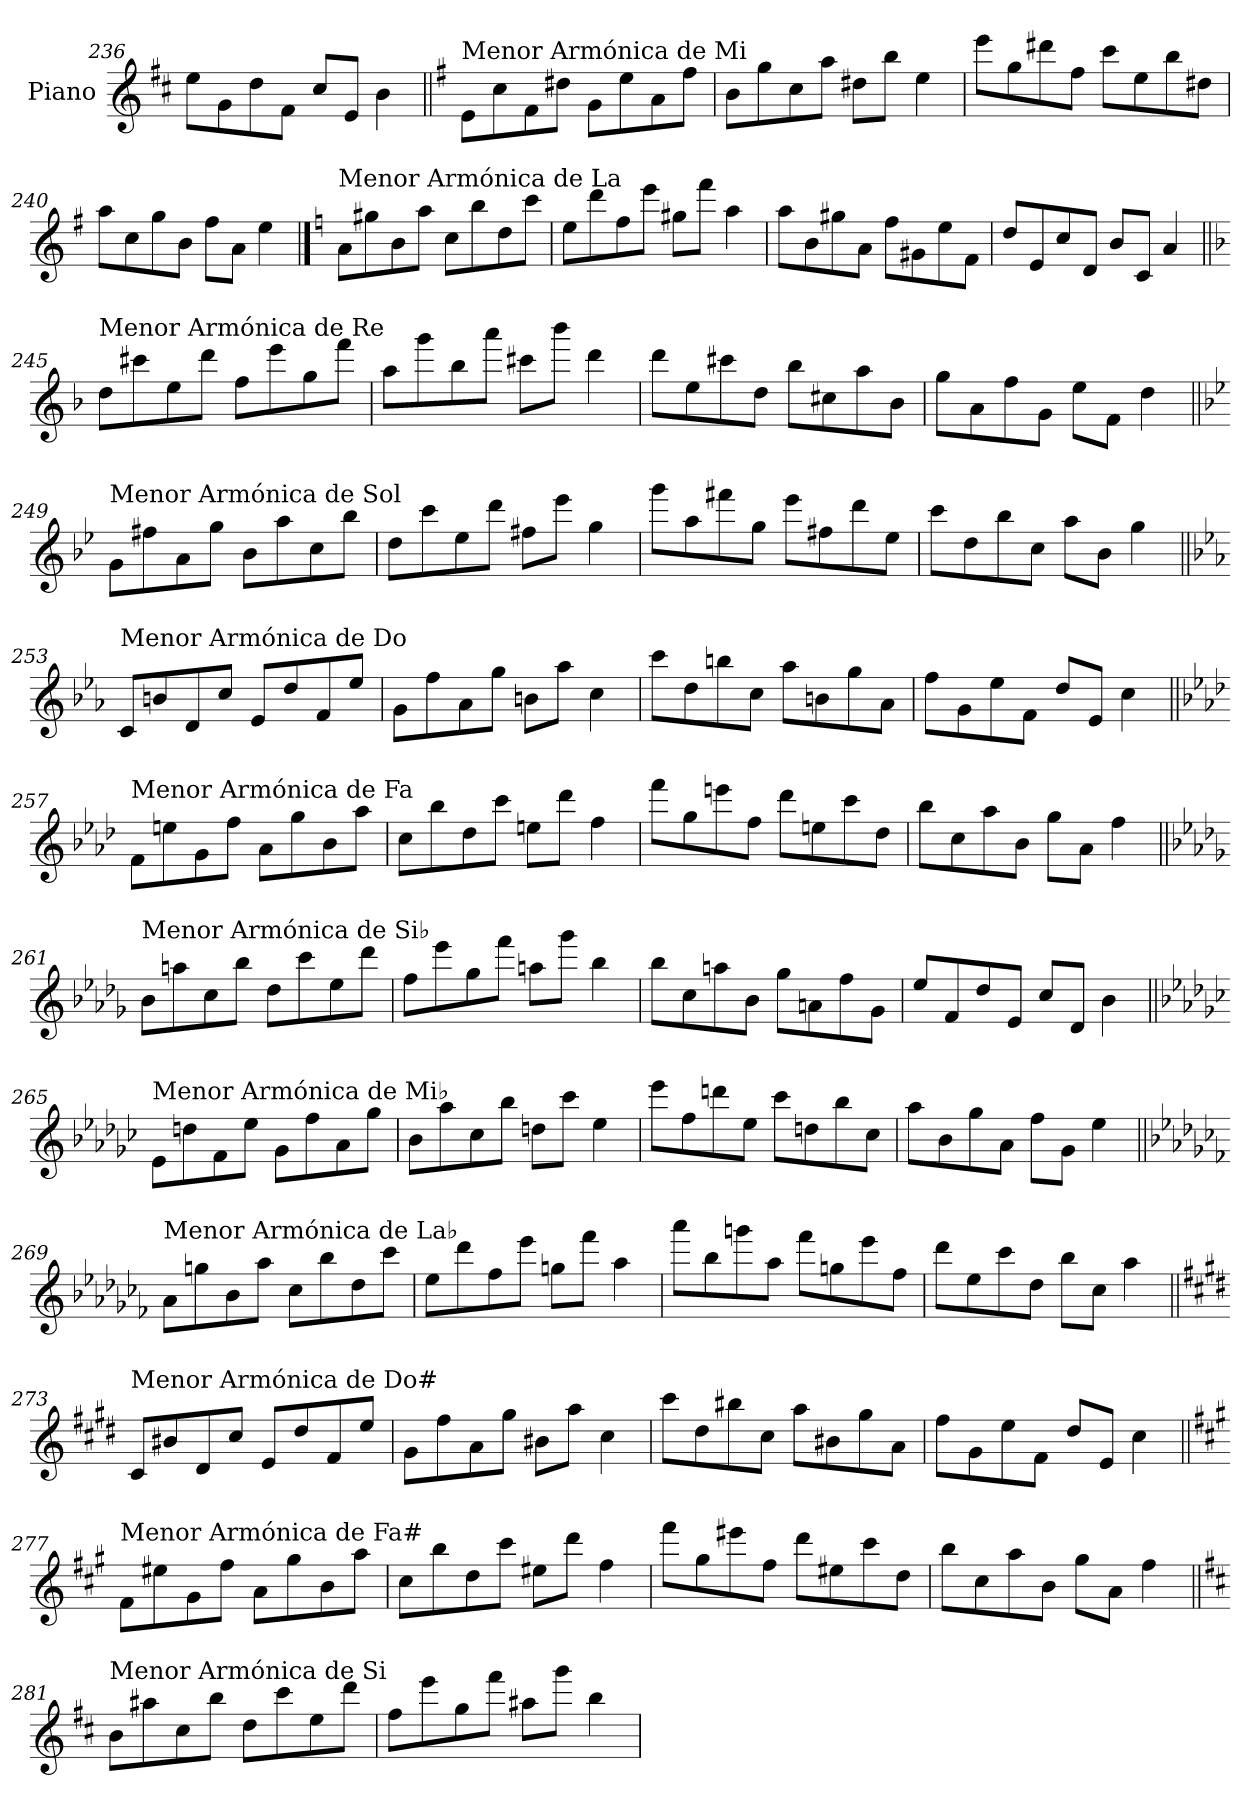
**kern
*part1
*staff1
*I"Piano
*I'Pno.
*clefG2
*k[f#c#]
=236
8ee\L
8g\
8dd\
8f#\J
8cc#/L
8e/J
4b\
!!LO:LB:g=z
=237||
*k[f#]
!LO:TX:a:t=Menor Armónica de Mi
8e\L
8cc\
8f#\
8dd#X\J
8g\L
8ee\
8a\
8ff#\J
=238
8b\L
8gg\
8cc\
8aa\J
8dd#X\L
8bb\J
4ee\
=239
8eee\L
8gg\
8ddd#X\
8ff#\J
8ccc\L
8ee\
8bb\
8dd#X\J
=240
8aa\L
8cc\
8gg\
8b\J
8ff#\L
8a\J
4ee\
!!LO:PB:g=z
==241
*k[]
!LO:TX:a:t=Menor Armónica de La
8a\L
8gg#X\
8b\
8aa\J
8cc\L
8bb\
8dd\
8ccc\J
=242
8ee\L
8ddd\
8ff\
8eee\J
8gg#X\L
8fff\J
4aa\
=243
8aa\L
8b\
8gg#X\
8a\J
8ff\L
8g#X\
8ee\
8f\J
=244
8dd/L
8e/
8cc/
8d/J
8b/L
8c/J
4a/
!!LO:LB:g=z
=245||
*k[b-]
!LO:TX:a:t=Menor Armónica de Re
8dd\L
8ccc#X\
8ee\
8ddd\J
8ff\L
8eee\
8gg\
8fff\J
=246
8aa\L
8ggg\
8bb-\
8aaa\J
8ccc#X\L
8bbb-\J
4ddd\
=247
8ddd\L
8ee\
8ccc#X\
8dd\J
8bb-\L
8cc#X\
8aa\
8b-\J
=248
8gg\L
8a\
8ff\
8g\J
8ee\L
8f\J
4dd\
!!LO:LB:g=z
=249||
*k[b-e-]
!LO:TX:a:t=Menor Armónica de Sol
8g\L
8ff#X\
8a\
8gg\J
8b-\L
8aa\
8cc\
8bb-\J
=250
8dd\L
8ccc\
8ee-\
8ddd\J
8ff#X\L
8eee-\J
4gg\
=251
8ggg\L
8aa\
8fff#X\
8gg\J
8eee-\L
8ff#X\
8ddd\
8ee-\J
=252
8ccc\L
8dd\
8bb-\
8cc\J
8aa\L
8b-\J
4gg\
!!LO:LB:g=z
=253||
*k[b-e-a-]
!LO:TX:a:t=Menor Armónica de Do
8c/L
8bn/
8d/
8cc/J
8e-/L
8dd/
8f/
8ee-/J
=254
8g\L
8ff\
8a-\
8gg\J
8bn\L
8aa-\J
4cc\
=255
8ccc\L
8dd\
8bbn\
8cc\J
8aa-\L
8bn\
8gg\
8a-\J
=256
8ff\L
8g\
8ee-\
8f\J
8dd/L
8e-/J
4cc\
!!LO:LB:g=z
=257||
*k[b-e-a-d-]
!LO:TX:a:t=Menor Armónica de Fa
8f\L
8een\
8g\
8ff\J
8a-\L
8gg\
8b-\
8aa-\J
=258
8cc\L
8bb-\
8dd-\
8ccc\J
8een\L
8ddd-\J
4ff\
=259
8fff\L
8gg\
8eeen\
8ff\J
8ddd-\L
8een\
8ccc\
8dd-\J
=260
8bb-\L
8cc\
8aa-\
8b-\J
8gg\L
8a-\J
4ff\
!!LO:LB:g=z
=261||
*k[b-e-a-d-g-]
!LO:TX:a:t=Menor Armónica de Si♭
8b-\L
8aan\
8cc\
8bb-\J
8dd-\L
8ccc\
8ee-\
8ddd-\J
=262
8ff\L
8eee-\
8gg-\
8fff\J
8aan\L
8ggg-\J
4bb-\
=263
8bb-\L
8cc\
8aan\
8b-\J
8gg-\L
8an\
8ff\
8g-\J
=264
8ee-/L
8f/
8dd-/
8e-/J
8cc/L
8d-/J
4b-\
!!LO:PB:g=z
=265||
*k[b-e-a-d-g-c-]
!LO:TX:a:t=Menor Armónica de Mi♭
8e-\L
8ddn\
8f\
8ee-\J
8g-\L
8ff\
8a-\
8gg-\J
=266
8b-\L
8aa-\
8cc-\
8bb-\J
8ddn\L
8ccc-\J
4ee-\
=267
8eee-\L
8ff\
8dddn\
8ee-\J
8ccc-\L
8ddn\
8bb-\
8cc-\J
=268
8aa-\L
8b-\
8gg-\
8a-\J
8ff\L
8g-\J
4ee-\
!!LO:LB:g=z
=269||
*k[b-e-a-d-g-c-f-]
!LO:TX:a:t=Menor Armónica de La♭
8a-\L
8ggn\
8b-\
8aa-\J
8cc-\L
8bb-\
8dd-\
8ccc-\J
=270
8ee-\L
8ddd-\
8ff-\
8eee-\J
8ggn\L
8fff-\J
4aa-\
=271
8aaa-\L
8bb-\
8gggn\
8aa-\J
8fff-\L
8ggn\
8eee-\
8ff-\J
=272
8ddd-\L
8ee-\
8ccc-\
8dd-\J
8bb-\L
8cc-\J
4aa-\
!!LO:LB:g=z
=273||
*k[f#c#g#d#]
!LO:TX:a:t=Menor Armónica de Do#
8c#/L
8b#X/
8d#/
8cc#/J
8e/L
8dd#/
8f#/
8ee/J
=274
8g#\L
8ff#\
8a\
8gg#\J
8b#X\L
8aa\J
4cc#\
=275
8ccc#\L
8dd#\
8bb#X\
8cc#\J
8aa\L
8b#X\
8gg#\
8a\J
=276
8ff#\L
8g#\
8ee\
8f#\J
8dd#/L
8e/J
4cc#\
!!LO:LB:g=z
=277||
*k[f#c#g#]
!LO:TX:a:t=Menor Armónica de Fa#
8f#\L
8ee#X\
8g#\
8ff#\J
8a\L
8gg#\
8b\
8aa\J
=278
8cc#\L
8bb\
8dd\
8ccc#\J
8ee#X\L
8ddd\J
4ff#\
=279
8fff#\L
8gg#\
8eee#X\
8ff#\J
8ddd\L
8ee#X\
8ccc#\
8dd\J
=280
8bb\L
8cc#\
8aa\
8b\J
8gg#\L
8a\J
4ff#\
!!LO:LB:g=z
=281||
*k[f#c#]
!LO:TX:a:t=Menor Armónica de Si
8b\L
8aa#X\
8cc#\
8bb\J
8dd\L
8ccc#\
8ee\
8ddd\J
=282
8ff#\L
8eee\
8gg\
8fff#\J
8aa#X\L
8ggg\J
4bb\
=
*-
